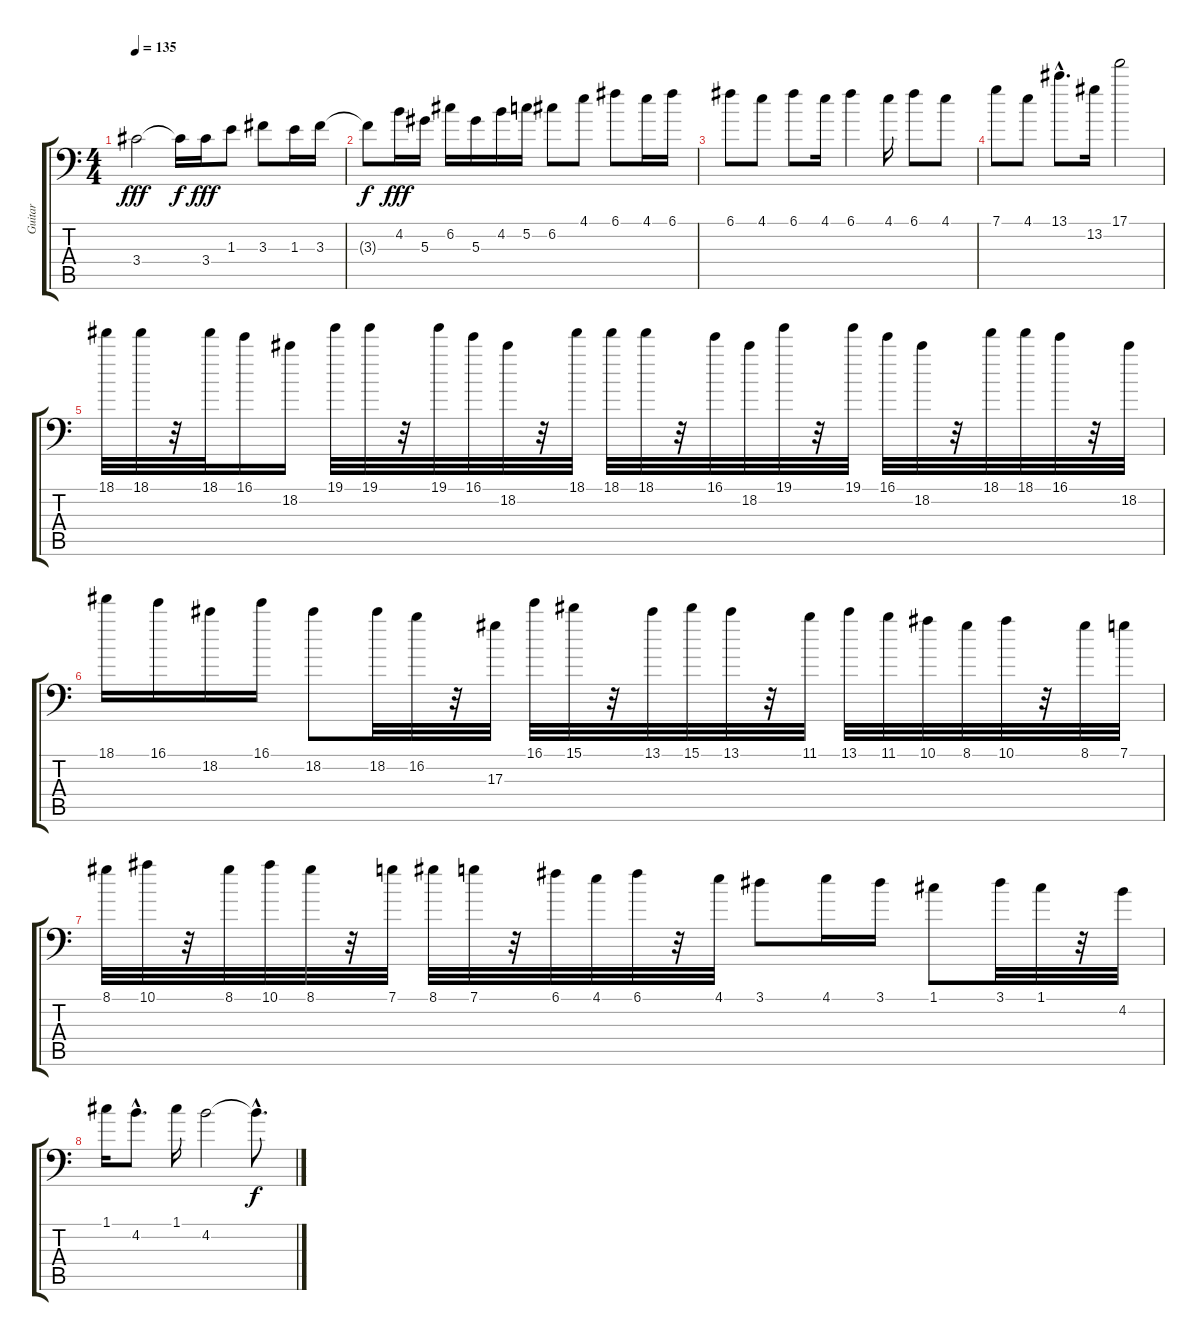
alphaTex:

\track ("Guitar" "Guitar") {instrument distortionguitar}
\staff {score tabs}
\tuning (C4 G3 Eb3 Bb2 F2 Bb1) {hide}
\ts (4 4)
\tempo 135
\clef f4
\ks c
3.4.2{dy fff} 3.4{t}.16{dy f} 3.4.16{dy fff} 1.3.8 3.3.8 1.3.16 3.3.16 |
3.3{t}.8{dy f} 4.2.16{dy fff} 5.3.16 6.2.16 5.3.16 4.2.16 5.2.16 6.2.8 4.1.8 6.1.8 4.1.16 6.1.16 |
6.1.8 4.1.8 6.1.8 4.1.16 6.1.4 4.1.16 6.1.8 4.1.8 |
7.1.8 4.1.8 13.1{hac}.8{d} 13.2.16 17.1.2 |
18.1.32 18.1.32 r.32 18.1.32 16.1.16 18.2.16 19.1.32 19.1.32 r.32 19.1.32 16.1.32 18.2.32 r.32 18.1.32 18.1.32 18.1.32 r.32 16.1.32 18.2.32 19.1.32 r.32 19.1.32 16.1.32 18.2.32 r.32 18.1.32 18.1.32 16.1.32 r.32 18.2.32 |
18.1.16 16.1.16 18.2.16 16.1.16 18.2.8 18.2.32 16.2.32 r.32 17.3.32 16.1.32 15.1.32 r.32 13.1.32 15.1.32 13.1.32 r.32 11.1.32 13.1.32 11.1.32 10.1.32 8.1.32 10.1.32 r.32 8.1.32 7.1.32 |
8.1.32 10.1.32 r.32 8.1.32 10.1.32 8.1.32 r.32 7.1.32 8.1.32 7.1.32 r.32 6.1.32 4.1.32 6.1.32 r.32 4.1.32 3.1.8 4.1.16 3.1.16 1.1.8 3.1.32 1.1.32 r.32 4.2.32 |
1.1.16 4.2{hac}.8{d} 1.1.16 4.2.2 4.2{hac t}.8{d dy f}
